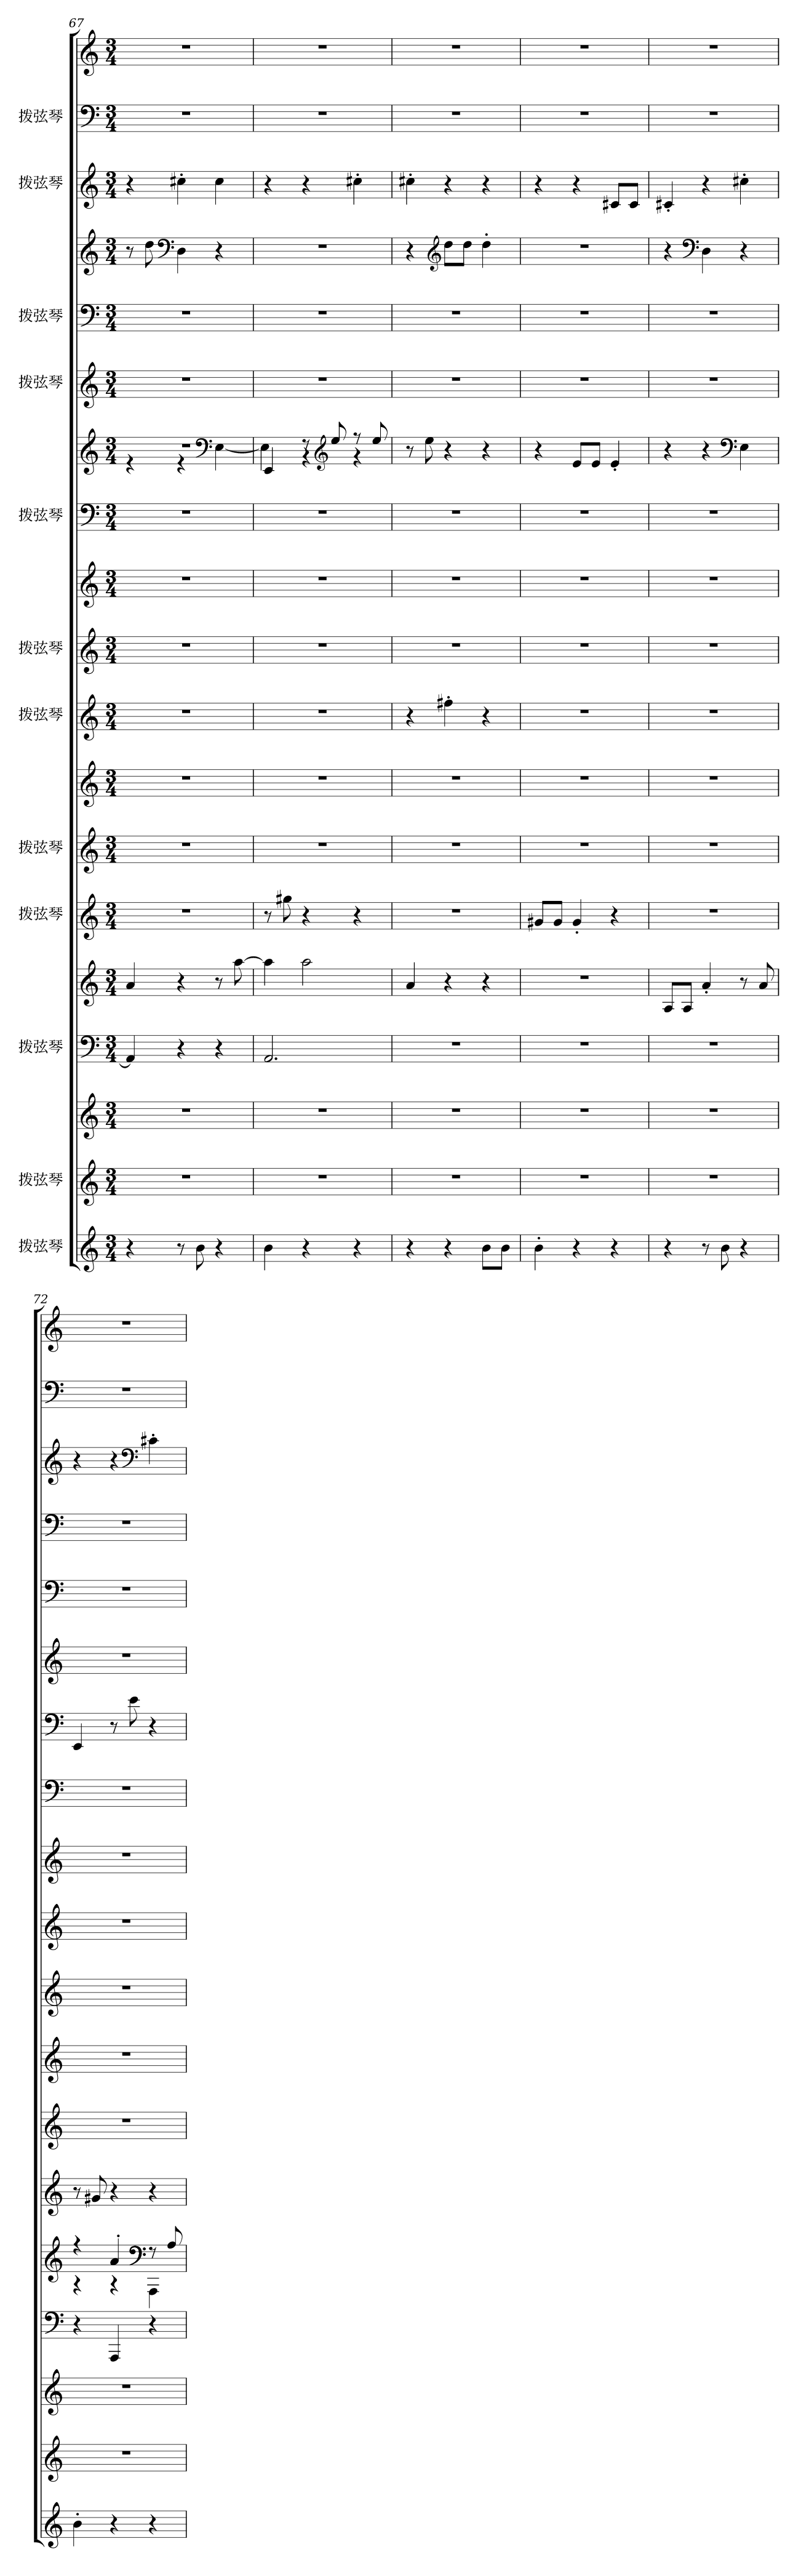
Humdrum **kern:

**kern	**kern	**kern	**kern	**kern	**kern	**kern	**kern	**kern	**kern	**kern	**kern	**kern	**kern	**kern	**kern	**kern	**kern	**kern
*part12	*part11	*part11	*part10	*part10	*part9	*part8	*part8	*part7	*part6	*part6	*part5	*part5	*part4	*part3	*part3	*part2	*part1	*part1
*staff19	*staff18	*staff17	*staff16	*staff15	*staff14	*staff13	*staff12	*staff11	*staff10	*staff9	*staff8	*staff7	*staff6	*staff5	*staff4	*staff3	*staff2	*staff1
*I"拨弦琴	*I"拨弦琴	*	*I"拨弦琴	*	*I"拨弦琴	*I"拨弦琴	*	*I"拨弦琴	*I"拨弦琴	*	*I"拨弦琴	*	*I"拨弦琴	*I"拨弦琴	*	*I"拨弦琴	*I"拨弦琴	*
*clefG2	*clefG2	*clefG2	*clefF4	*clefG2	*clefG2	*clefG2	*clefG2	*clefG2	*clefG2	*clefG2	*clefF4	*clefG2	*clefG2	*clefF4	*clefG2	*clefG2	*clefF4	*clefG2
*k[]	*k[]	*k[]	*k[]	*k[]	*k[]	*k[]	*k[]	*k[]	*k[]	*k[]	*k[]	*k[]	*k[]	*k[]	*k[]	*k[]	*k[]	*k[]
*M3/4	*M3/4	*M3/4	*M3/4	*M3/4	*M3/4	*M3/4	*M3/4	*M3/4	*M3/4	*M3/4	*M3/4	*M3/4	*M3/4	*M3/4	*M3/4	*M3/4	*M3/4	*M3/4
=67	=67	=67	=67	=67	=67	=67	=67	=67	=67	=67	=67	=67	=67	=67	=67	=67	=67	=67
*	*	*	*	*	*	*	*	*	*	*	*	*^	*	*	*	*	*	*
4r	2.r	2.r	4AA/]	4a/	2.r	2.r	2.r	2.r	2.r	2.r	2.r	2.r	4r	2.r	2.r	8r	4r	2.r	2.r
.	.	.	.	.	.	.	.	.	.	.	.	.	.	.	.	8dd\	.	.	.
*	*	*	*	*	*	*	*	*	*	*	*	*	*	*	*	*clefF4	*	*	*
8r	.	.	4r	4r	.	.	.	.	.	.	.	.	4r	.	.	4D\	4cc#X'\	.	.
8b\	.	.	.	.	.	.	.	.	.	.	.	.	.	.	.	.	.	.	.
*	*	*	*	*	*	*	*	*	*	*	*	*clefF4	*	*	*	*	*	*	*
4r	.	.	4r	8r	.	.	.	.	.	.	.	.	[4E\	.	.	4r	4cc#\	.	.
.	.	.	.	[8aa\	.	.	.	.	.	.	.	.	.	.	.	.	.	.	.
!!LO:PB:g=z
=68	=68	=68	=68	=68	=68	=68	=68	=68	=68	=68	=68	=68	=68	=68	=68	=68	=68	=68	=68
4b\	2.r	2.r	2.AA/	4aa\]	8r	2.r	2.r	2.r	2.r	2.r	2.r	4EE/	4E\]	2.r	2.r	2.r	4r	2.r	2.r
.	.	.	.	.	8gg#X\	.	.	.	.	.	.	.	.	.	.	.	.	.	.
4r	.	.	.	2aa\	4r	.	.	.	.	.	.	8r	4r	.	.	.	4r	.	.
*	*	*	*	*	*	*	*	*	*	*	*	*clefG2	*	*	*	*	*	*	*
.	.	.	.	.	.	.	.	.	.	.	.	8ee/	.	.	.	.	.	.	.
4r	.	.	.	.	4r	.	.	.	.	.	.	8r	4r	.	.	.	4cc#X'\	.	.
.	.	.	.	.	.	.	.	.	.	.	.	8ee/	.	.	.	.	.	.	.
*	*	*	*	*	*	*	*	*	*	*	*	*v	*v	*	*	*	*	*	*
=69	=69	=69	=69	=69	=69	=69	=69	=69	=69	=69	=69	=69	=69	=69	=69	=69	=69	=69
4r	2.r	2.r	2.r	4a/	2.r	2.r	2.r	4r	2.r	2.r	2.r	8r	2.r	2.r	4r	4cc#X'\	2.r	2.r
.	.	.	.	.	.	.	.	.	.	.	.	8ee\	.	.	.	.	.	.
*	*	*	*	*	*	*	*	*	*	*	*	*	*	*	*clefG2	*	*	*
4r	.	.	.	4r	.	.	.	4ff#X'\	.	.	.	4r	.	.	8dd\L	4r	.	.
.	.	.	.	.	.	.	.	.	.	.	.	.	.	.	8dd\J	.	.	.
8b\L	.	.	.	4r	.	.	.	4r	.	.	.	4r	.	.	4dd'\	4r	.	.
8b\J	.	.	.	.	.	.	.	.	.	.	.	.	.	.	.	.	.	.
=70	=70	=70	=70	=70	=70	=70	=70	=70	=70	=70	=70	=70	=70	=70	=70	=70	=70	=70
4b'\	2.r	2.r	2.r	2.r	8g#X/L	2.r	2.r	2.r	2.r	2.r	2.r	4r	2.r	2.r	2.r	4r	2.r	2.r
.	.	.	.	.	8g#/J	.	.	.	.	.	.	.	.	.	.	.	.	.
4r	.	.	.	.	4g#'/	.	.	.	.	.	.	8e/L	.	.	.	4r	.	.
.	.	.	.	.	.	.	.	.	.	.	.	8e/J	.	.	.	.	.	.
4r	.	.	.	.	4r	.	.	.	.	.	.	4e'/	.	.	.	8c#X/L	.	.
.	.	.	.	.	.	.	.	.	.	.	.	.	.	.	.	8c#/J	.	.
=71	=71	=71	=71	=71	=71	=71	=71	=71	=71	=71	=71	=71	=71	=71	=71	=71	=71	=71
4r	2.r	2.r	2.r	8A/L	2.r	2.r	2.r	2.r	2.r	2.r	2.r	4r	2.r	2.r	4r	4c#X'/	2.r	2.r
.	.	.	.	8A/J	.	.	.	.	.	.	.	.	.	.	.	.	.	.
*	*	*	*	*	*	*	*	*	*	*	*	*	*	*	*clefF4	*	*	*
8r	.	.	.	4a'/	.	.	.	.	.	.	.	4r	.	.	4D\	4r	.	.
8b\	.	.	.	.	.	.	.	.	.	.	.	.	.	.	.	.	.	.
*	*	*	*	*	*	*	*	*	*	*	*	*clefF4	*	*	*	*	*	*
4r	.	.	.	8r	.	.	.	.	.	.	.	4E\	.	.	4r	4cc#X'\	.	.
.	.	.	.	8a/	.	.	.	.	.	.	.	.	.	.	.	.	.	.
!!LO:PB:g=z
=72	=72	=72	=72	=72	=72	=72	=72	=72	=72	=72	=72	=72	=72	=72	=72	=72	=72	=72
*	*	*	*	*^	*	*	*	*	*	*	*	*	*	*	*	*	*	*
4b'\	2.r	2.r	4r	4r	4r	8r	2.r	2.r	2.r	2.r	2.r	2.r	4EE/	2.r	2.r	2.r	4r	2.r	2.r
.	.	.	.	.	.	8g#X/	.	.	.	.	.	.	.	.	.	.	.	.	.
4r	.	.	4AAA/	4a'/	4r	4r	.	.	.	.	.	.	8r	.	.	.	4r	.	.
.	.	.	.	.	.	.	.	.	.	.	.	.	8e\	.	.	.	.	.	.
*	*	*	*	*clefF4	*	*	*	*	*	*	*	*	*	*	*	*	*clefF4	*	*
4r	.	.	4r	8r	4AAA\	4r	.	.	.	.	.	.	4r	.	.	.	4c#X'\	.	.
.	.	.	.	8A/	.	.	.	.	.	.	.	.	.	.	.	.	.	.	.
*	*	*	*	*v	*v	*	*	*	*	*	*	*	*	*	*	*	*	*	*
=	=	=	=	=	=	=	=	=	=	=	=	=	=	=	=	=	=	=
*-	*-	*-	*-	*-	*-	*-	*-	*-	*-	*-	*-	*-	*-	*-	*-	*-	*-	*-
